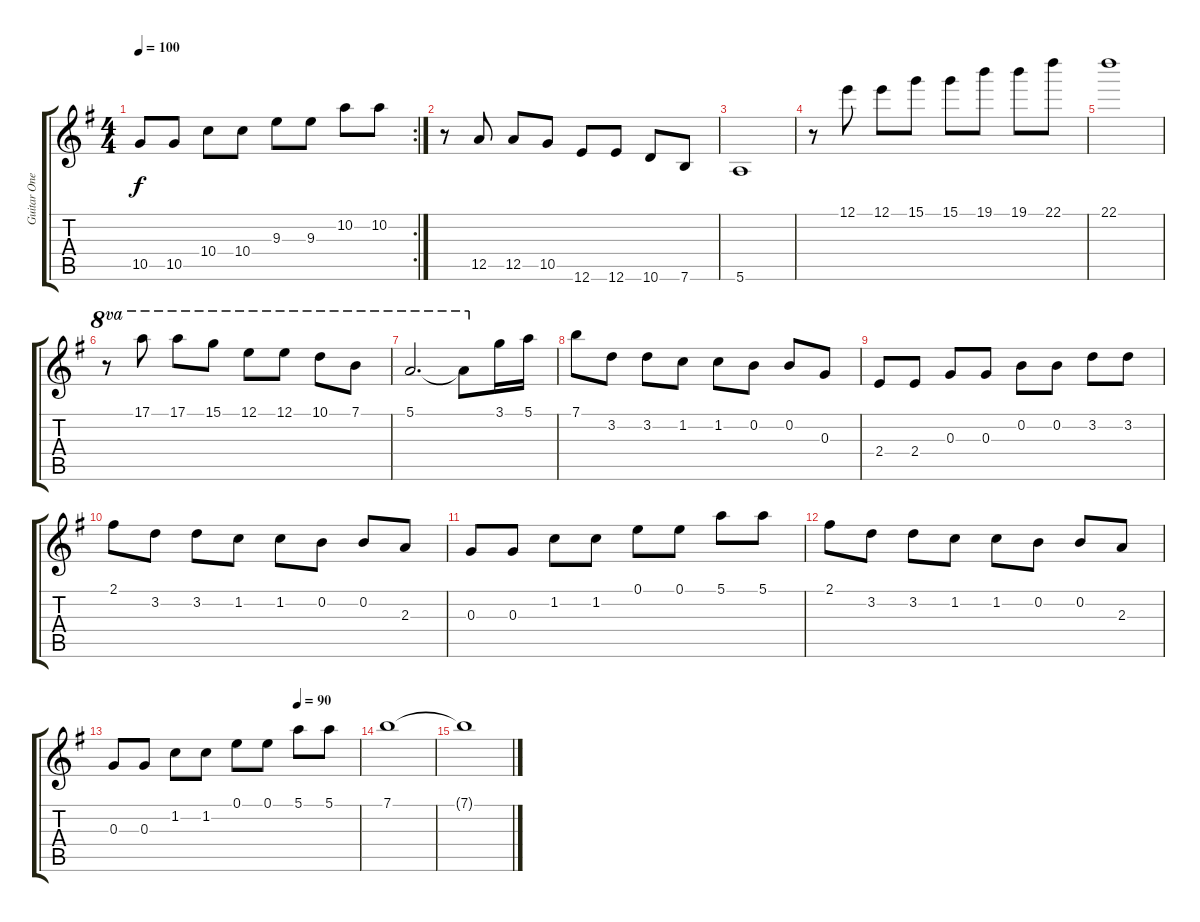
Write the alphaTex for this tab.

\track ("Guitar One" "Guitar One") {instrument overdrivenguitar}
\staff {score tabs}
\tuning (E4 B3 G3 D3 A2 E2) {hide}
\rc 2
\ts (4 4)
\tempo 100
\clef g2
\ks g
10.5.8{dy f} 10.5.8 10.4.8 10.4.8 9.3.8 9.3.8 10.2.8 10.2.8 |
r.8 12.5.8 12.5.8 10.5.8 12.6.8 12.6.8 10.6.8 7.6.8 |
5.6.1 |
r.8 12.1.8 12.1.8 15.1.8 15.1.8 19.1.8 19.1.8 22.1.8 |
22.1.1 |
r.8{ot 8va} 17.1.8{ot 8va} 17.1.8{ot 8va} 15.1.8{ot 8va} 12.1.8{ot 8va} 12.1.8{ot 8va} 10.1.8{ot 8va} 7.1.8{ot 8va} |
5.1.2{d ot 8va} 5.1{t}.8{ot 8va} 3.1.16 5.1.16 |
7.1.8 3.2.8 3.2.8 1.2.8 1.2.8 0.2.8 0.2.8 0.3.8 |
2.4.8 2.4.8 0.3.8 0.3.8 0.2.8 0.2.8 3.2.8 3.2.8 |
2.1.8 3.2.8 3.2.8 1.2.8 1.2.8 0.2.8 0.2.8 2.3.8 |
0.3.8 0.3.8 1.2.8 1.2.8 0.1.8 0.1.8 5.1.8 5.1.8 |
2.1.8 3.2.8 3.2.8 1.2.8 1.2.8 0.2.8 0.2.8 2.3.8 |
\tempo (90 0.75)
0.3.8 0.3.8 1.2.8 1.2.8 0.1.8 0.1.8 5.1.8 5.1.8 |
7.1.1 |
7.1{t}.1
